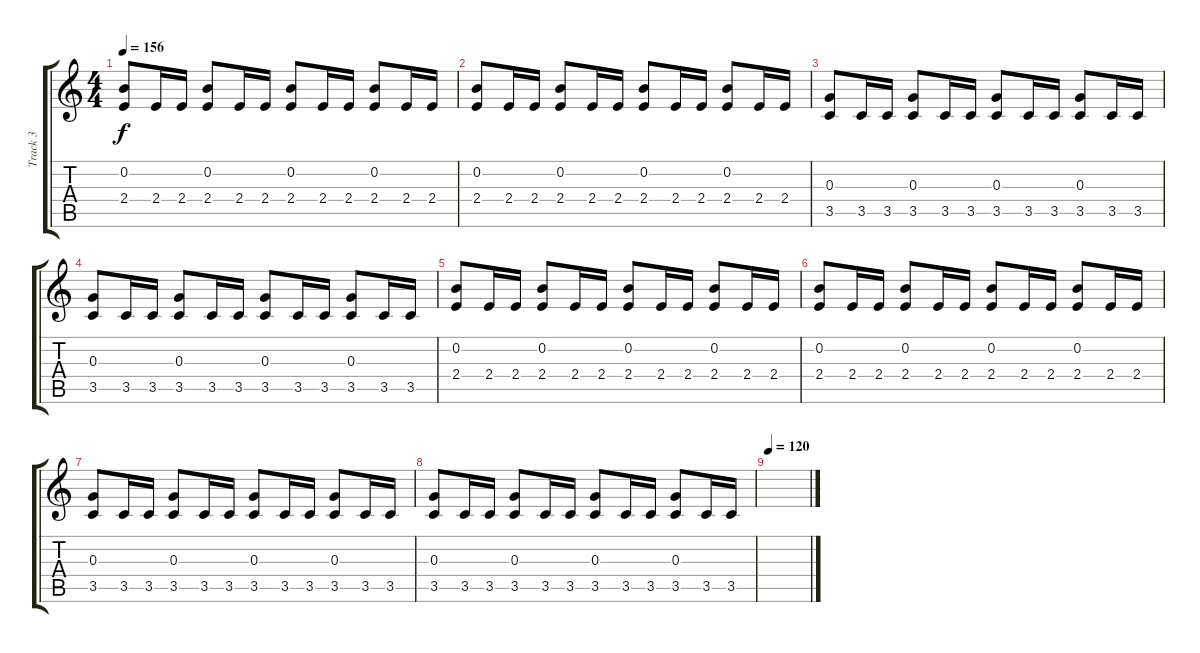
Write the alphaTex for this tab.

\track ("Track 3" "Track 3") {instrument distortionguitar}
\staff {score tabs}
\tuning (E4 B3 G3 D3 A2 D2) {hide}
\ts (4 4)
\tempo 156
\clef g2
\ks c
(0.2 2.4).8{dy f} 2.4.16 2.4.16 (0.2 2.4).8 2.4.16 2.4.16 (0.2 2.4).8 2.4.16 2.4.16 (0.2 2.4).8 2.4.16 2.4.16 |
(0.2 2.4).8 2.4.16 2.4.16 (0.2 2.4).8 2.4.16 2.4.16 (0.2 2.4).8 2.4.16 2.4.16 (0.2 2.4).8 2.4.16 2.4.16 |
(0.3 3.5).8 3.5.16 3.5.16 (0.3 3.5).8 3.5.16 3.5.16 (0.3 3.5).8 3.5.16 3.5.16 (0.3 3.5).8 3.5.16 3.5.16 |
(0.3 3.5).8 3.5.16 3.5.16 (0.3 3.5).8 3.5.16 3.5.16 (0.3 3.5).8 3.5.16 3.5.16 (0.3 3.5).8 3.5.16 3.5.16 |
(0.2 2.4).8 2.4.16 2.4.16 (0.2 2.4).8 2.4.16 2.4.16 (0.2 2.4).8 2.4.16 2.4.16 (0.2 2.4).8 2.4.16 2.4.16 |
(0.2 2.4).8 2.4.16 2.4.16 (0.2 2.4).8 2.4.16 2.4.16 (0.2 2.4).8 2.4.16 2.4.16 (0.2 2.4).8 2.4.16 2.4.16 |
(0.3 3.5).8 3.5.16 3.5.16 (0.3 3.5).8 3.5.16 3.5.16 (0.3 3.5).8 3.5.16 3.5.16 (0.3 3.5).8 3.5.16 3.5.16 |
(0.3 3.5).8 3.5.16 3.5.16 (0.3 3.5).8 3.5.16 3.5.16 (0.3 3.5).8 3.5.16 3.5.16 (0.3 3.5).8 3.5.16 3.5.16 |
\tempo 120
